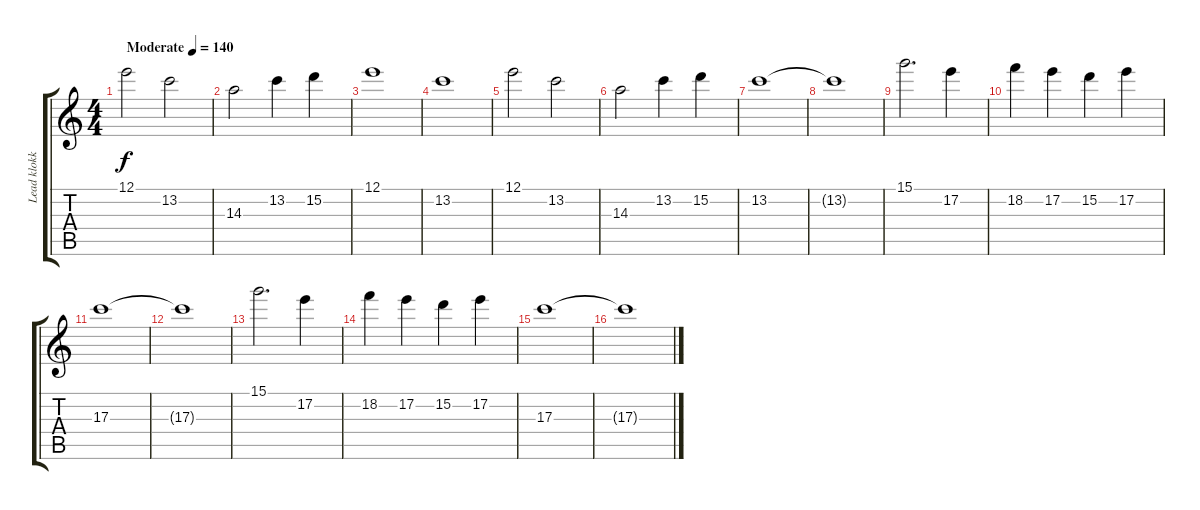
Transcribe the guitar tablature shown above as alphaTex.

\track ("Lead klokkespil" "Lead klokk") {instrument vibraphone}
\staff {score tabs}
\tuning (E5 B4 G4 D4 A3 E3) {hide}
\ts (4 4)
\tempo (140 "Moderate")
\clef g2
\ks c
12.1.2{dy f instrument vibraphone} 13.2.2 |
14.3.2 13.2.4 15.2.4 |
12.1.1 |
13.2.1 |
12.1.2 13.2.2 |
14.3.2 13.2.4 15.2.4 |
13.2.1 |
13.2{t}.1 |
15.1.2{d} 17.2.4 |
18.2.4 17.2.4 15.2.4 17.2.4 |
17.3.1 |
17.3{t}.1 |
15.1.2{d} 17.2.4 |
18.2.4 17.2.4 15.2.4 17.2.4 |
17.3.1 |
17.3{t}.1
